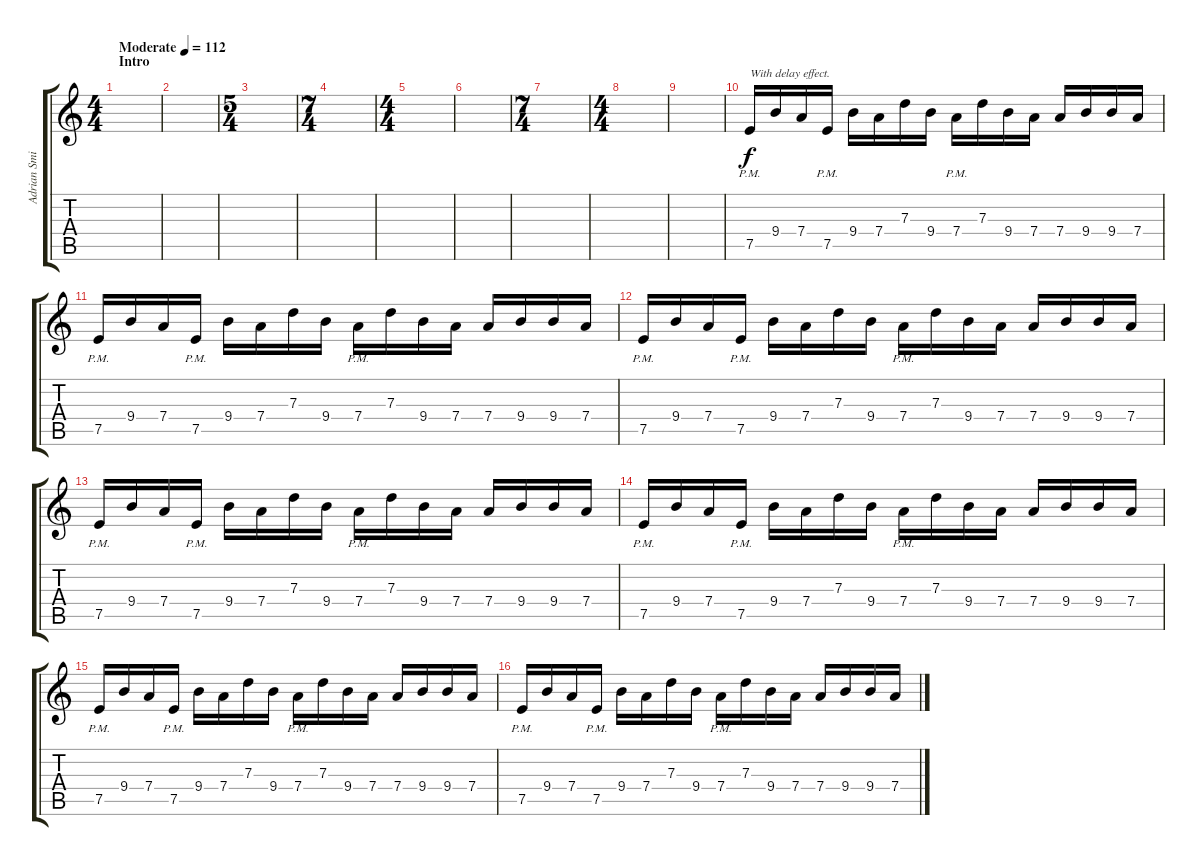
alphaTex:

\track ("Adrian Smith" "Adrian Smi") {instrument overdrivenguitar}
\staff {score tabs}
\tuning (E4 B3 G3 D3 A2 E2) {hide}
\ts (4 4)
\section ("" "Intro")
\tempo (112 "Moderate")
\clef g2
\ks c
|
|
\ts (5 4)
|
\ts (7 4)
|
\ts (4 4)
|
|
\ts (7 4)
|
\ts (4 4)
|
|
7.5{pm}.16{txt "With delay effect."} 9.4.16 7.4.16 7.5{pm}.16 9.4.16 7.4.16 7.3.16 9.4.16 7.4{pm}.16 7.3.16 9.4.16 7.4.16 7.4.16 9.4.16 9.4.16 7.4.16 |
7.5{pm}.16 9.4.16 7.4.16 7.5{pm}.16 9.4.16 7.4.16 7.3.16 9.4.16 7.4{pm}.16 7.3.16 9.4.16 7.4.16 7.4.16 9.4.16 9.4.16 7.4.16 |
7.5{pm}.16 9.4.16 7.4.16 7.5{pm}.16 9.4.16 7.4.16 7.3.16 9.4.16 7.4{pm}.16 7.3.16 9.4.16 7.4.16 7.4.16 9.4.16 9.4.16 7.4.16 |
7.5{pm}.16 9.4.16 7.4.16 7.5{pm}.16 9.4.16 7.4.16 7.3.16 9.4.16 7.4{pm}.16 7.3.16 9.4.16 7.4.16 7.4.16 9.4.16 9.4.16 7.4.16 |
7.5{pm}.16 9.4.16 7.4.16 7.5{pm}.16 9.4.16 7.4.16 7.3.16 9.4.16 7.4{pm}.16 7.3.16 9.4.16 7.4.16 7.4.16 9.4.16 9.4.16 7.4.16 |
7.5{pm}.16 9.4.16 7.4.16 7.5{pm}.16 9.4.16 7.4.16 7.3.16 9.4.16 7.4{pm}.16 7.3.16 9.4.16 7.4.16 7.4.16 9.4.16 9.4.16 7.4.16 |
7.5{pm}.16 9.4.16 7.4.16 7.5{pm}.16 9.4.16 7.4.16 7.3.16 9.4.16 7.4{pm}.16 7.3.16 9.4.16 7.4.16 7.4.16 9.4.16 9.4.16 7.4.16
